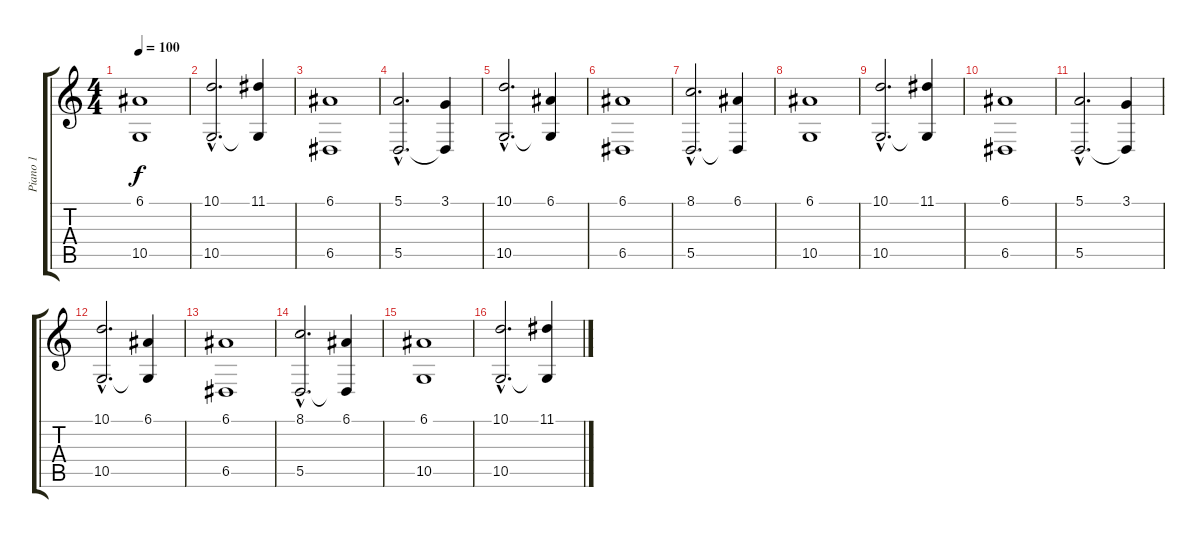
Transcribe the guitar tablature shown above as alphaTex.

\track ("Piano 1" "Piano 1") {instrument acousticgrandpiano}
\staff {score tabs}
\tuning (E4 B3 G3 D3 A2 E2) {hide}
\ts (4 4)
\tempo 100
\clef g2
\ks c
(6.1 10.5).1{dy f} |
(10.1{hac} 10.5{hac}).2{d} (11.1 10.5{t}).4 |
(6.1 6.5).1 |
(5.1{hac} 5.5{hac}).2{d} (3.1 5.5{t}).4 |
(10.1{hac} 10.5{hac}).2{d} (6.1 10.5{t}).4 |
(6.1 6.5).1 |
(8.1{hac} 5.5{hac}).2{d} (6.1 5.5{t}).4 |
(6.1 10.5).1 |
(10.1{hac} 10.5{hac}).2{d} (11.1 10.5{t}).4 |
(6.1 6.5).1 |
(5.1{hac} 5.5{hac}).2{d} (3.1 5.5{t}).4 |
(10.1{hac} 10.5{hac}).2{d} (6.1 10.5{t}).4 |
(6.1 6.5).1 |
(8.1{hac} 5.5{hac}).2{d} (6.1 5.5{t}).4 |
(6.1 10.5).1 |
(10.1{hac} 10.5{hac}).2{d} (11.1 10.5{t}).4
